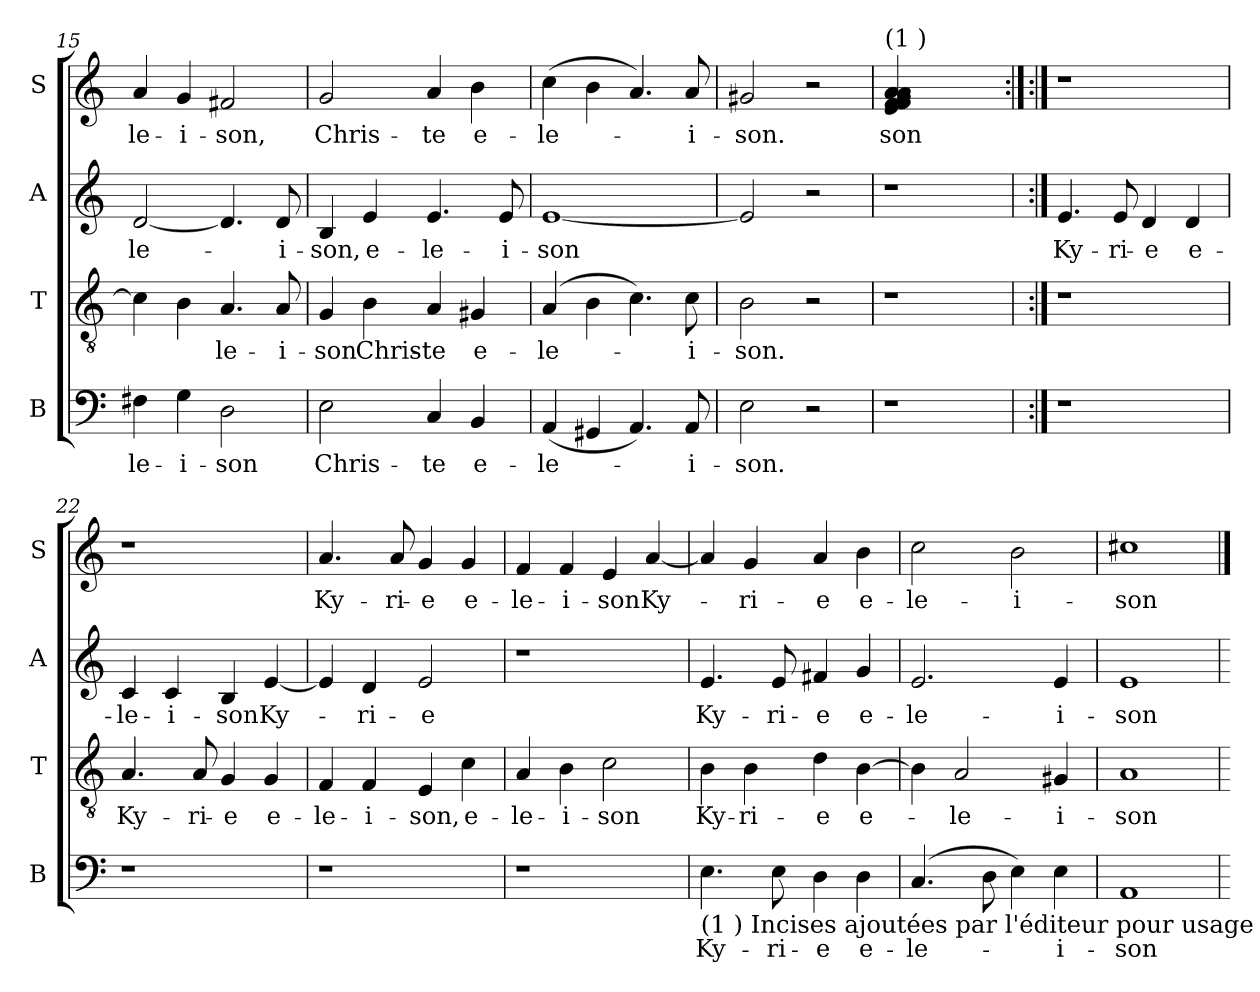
**kern	**text	**kern	**text	**kern	**text	**kern	**text
*part4	*part4	*part3	*part3	*part2	*part2	*part1	*part1
*staff4	*staff4	*staff3	*staff3	*staff2	*staff2	*staff1	*staff1
*I"B	*	*I"T	*	*I"A	*	*I"S	*
*I'B	*	*I'T	*	*I'A	*	*I'S	*
*clefF4	*	*clefGv2	*	*clefG2	*	*clefG2	*
=15	=15	=15	=15	=15	=15	=15	=15
!	!LO:LY:b:cj	!	!	!	!LO:LY:b:cj	!	!LO:LY:b:cj
4F#X\	-le-	4c\]	.	[<2d/	-le-	4a/	-le-
!	!LO:LY:b	!	!	!	!	!	!LO:LY:b
4G\	-i-	4B\	.	.	.	4g/	-i-
!	!LO:LY:b:cj	!	!LO:LY:b:cj	!	!	!	!LO:LY:b:cj
2D\	-son	4.A/	-le-	4.d/]	.	2f#X/	-son,
!	!	!	!LO:LY:b:cj	!	!LO:LY:b:cj	!	!
.	.	8A/	-i-	8d/	-i-	.	.
=16	=16	=16	=16	=16	=16	=16	=16
!	!LO:LY:b:cj	!	!LO:LY:b:cj	!	!LO:LY:b:cj	!	!LO:LY:b:cj
2E\	Chris-	4G/	-son	4B/	-son,	2g/	Chris-
!	!	!	!LO:LY:b:cj	!	!LO:LY:b:cj	!	!
.	.	4B\	Chris-	4e/	e-	.	.
!	!LO:LY:b:cj	!	!LO:LY:b:rj	!	!LO:LY:b:cj	!	!LO:LY:b:cj
4C/	-te	4A/	-te	4.e/	-le-	4a/	-te
!	!LO:LY:b:cj	!	!LO:LY:b:cj	!	!	!	!LO:LY:b:cj
4BB/	e-	4G#X/	e-	.	.	4b\	e-
!	!	!	!	!	!LO:LY:b:cj	!	!
.	.	.	.	8e/	-i-	.	.
=17	=17	=17	=17	=17	=17	=17	=17
!	!LO:LY:b:cj	!	!LO:LY:b:cj	!	!LO:LY:b	!	!LO:LY:b:cj
(<4AA/	-le-	(>4A/	-le-	[<1e	-son	(>4cc\	-le-
4GG#X/	.	4B\	.	.	.	4b\	.
4.AA/)	.	4.c\)	.	.	.	4.a/)	.
!	!LO:LY:b:cj	!	!LO:LY:b:cj	!	!	!	!LO:LY:b:cj
8AA/	-i-	8c\	-i-	.	.	8a/	-i-
=18	=18	=18	=18	=18	=18	=18	=18
!	!LO:LY:b:cj	!	!LO:LY:b:cj	!	!	!	!LO:LY:b:cj
2E\	-son.	2B\	-son.	2e/]	.	2g#X/	-son.
2r	.	2r	.	2r	.	2r	.
!!LO:LB:g=z
=19	=19	=19	=19	=19	=19	=19	=19
!	!	!	!	!	!	!LO:TX:a:t=(1 )	!
!	!	!	!	!	!	!	!LO:LY:b:cj
1r	.	1r	.	1r	.	4a/ 4a/ 4a/ 4g/ 4f/ 4f/ 4e/	-son
.	.	.	.	.	.	2.ryy	.
!!LO:LB:g=z
=21	=21:|!	=21	=21:|!	=21	=21:|!	=21:|!	=21:|!
!	!	!	!	!	!LO:LY:b:cj	!	!
1r	.	1r	.	4.e/	Ky-	1r	.
!	!	!	!	!	!LO:LY:b	!	!
.	.	.	.	8e/	-ri-	.	.
!	!	!	!	!	!LO:LY:b:rj	!	!
.	.	.	.	4d/	-e	.	.
!	!	!	!	!	!LO:LY:b:cj	!	!
.	.	.	.	4d/	e-	.	.
=22	=22	=22	=22	=22	=22	=22	=22
!	!	!	!LO:LY:b:cj	!	!LO:LY:b:cj	!	!
1r	.	4.A/	Ky-	4c/	-le-	1r	.
!	!	!	!	!	!LO:LY:b:cj	!	!
.	.	.	.	4c/	-i-	.	.
!	!	!	!LO:LY:b:cj	!	!	!	!
.	.	8A/	-ri-	.	.	.	.
!	!	!	!LO:LY:b:cj	!	!LO:LY:b:cj	!	!
.	.	4G/	-e	4B/	-son	.	.
!	!	!	!LO:LY:b:cj	!	!LO:LY:b:cj	!	!
.	.	4G/	e-	[<4e/	Ky-	.	.
=23	=23	=23	=23	=23	=23	=23	=23
!	!	!	!LO:LY:b:cj	!	!	!	!LO:LY:b:cj
1r	.	4F/	-le-	4e/]	.	4.a/	Ky-
!	!	!	!LO:LY:b:cj	!	!LO:LY:b:cj	!	!
.	.	4F/	-i-	4d/	-ri-	.	.
!	!	!	!	!	!	!	!LO:LY:b
.	.	.	.	.	.	8a/	-ri-
!	!	!	!LO:LY:b:cj	!	!LO:LY:b:cj	!	!LO:LY:b:rj
.	.	4E/	-son,	2e/	-e	4g/	-e
!	!	!	!LO:LY:b:cj	!	!	!	!LO:LY:b:cj
.	.	4c\	e-	.	.	4g/	e-
=24	=24	=24	=24	=24	=24	=24	=24
!	!	!	!LO:LY:b:cj	!	!	!	!LO:LY:b:cj
1r	.	4A/	-le-	1r	.	4f/	-le-
!	!	!	!LO:LY:b:cj	!	!	!	!LO:LY:b:cj
.	.	4B\	-i-	.	.	4f/	-i-
!	!	!	!LO:LY:b:cj	!	!	!	!LO:LY:b:cj
.	.	2c\	-son	.	.	4e/	-son
!	!	!	!	!	!	!	!LO:LY:b:cj
.	.	.	.	.	.	[<4a/	Ky-
=25	=25	=25	=25	=25	=25	=25	=25
!	!LO:LY:b:cj	!	!LO:LY:b:cj	!	!LO:LY:b:cj	!	!
4.E\	Ky-	4B\	Ky-	4.e/	Ky-	4a/]	.
!	!	!	!LO:LY:b:cj	!	!	!	!LO:LY:b:cj
.	.	4B\	-ri-	.	.	4g/	-ri-
!	!LO:LY:b:cj	!	!	!	!LO:LY:b:cj	!	!
8E\	-ri-	.	.	8e/	-ri-	.	.
!	!LO:LY:b:cj	!	!LO:LY:b:cj	!	!LO:LY:b:cj	!	!LO:LY:b:cj
4D\	-e	4d\	-e	4f#X/	-e	4a/	-e
!	!LO:LY:b:cj	!	!LO:LY:b:cj	!	!LO:LY:b:cj	!	!LO:LY:b:cj
4D\	e-	[>4B\	e-	4g/	e-	4b\	e-
!LO:TX:b:t=(1 ) Incises ajoutées par l'éditeur pour usage liturgique	!	!	!	!	!	!	!
=26	=26	=26	=26	=26	=26	=26	=26
!	!LO:LY:b:cj	!	!	!	!LO:LY:b:cj	!	!LO:LY:b:cj
(>4.C/	-le-	4B\]	.	2.e/	-le-	2cc\	-le-
!	!	!	!LO:LY:b:cj	!	!	!	!
.	.	2A/	-le-	.	.	.	.
8D\	.	.	.	.	.	.	.
!	!	!	!	!	!	!	!LO:LY:b:cj
4E\)	.	.	.	.	.	2b\	-i-
!	!LO:LY:b:cj	!	!LO:LY:b:cj	!	!LO:LY:b:cj	!	!
4E\	-i-	4G#X/	-i-	4e/	-i-	.	.
=27	=27	=27	=27	=27	=27	=27	=27
!	!LO:LY:b:cj	!	!LO:LY:b:cj	!	!LO:LY:b:cj	!	!LO:LY:b:cj
1AA	-son	1A	-son	1e	-son	1cc#X	-son
=	==	=	==	=	==	==	==
*-	*-	*-	*-	*-	*-	*-	*-
